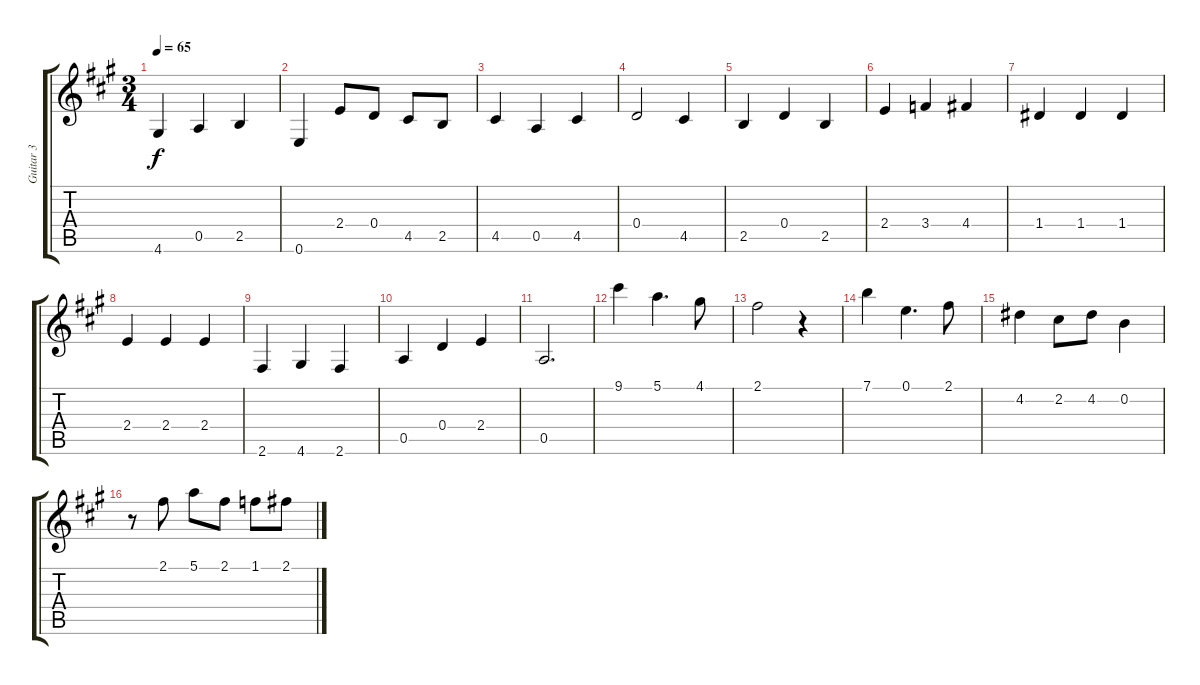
\track ("Guitar 3" "Guitar 3") {instrument acousticguitarnylon}
\staff {score tabs}
\tuning (E4 B3 G3 D3 A2 E2) {hide}
\ts (3 4)
\tempo 65
\clef g2
\ks a
4.6.4{dy f} 0.5.4 2.5.4 |
0.6.4 2.4.8 0.4.8 4.5.8 2.5.8 |
4.5.4 0.5.4 4.5.4 |
0.4.2 4.5.4 |
2.5.4 0.4.4 2.5.4 |
2.4.4 3.4.4 4.4.4 |
1.4.4 1.4.4 1.4.4 |
2.4.4 2.4.4 2.4.4 |
2.6.4 4.6.4 2.6.4 |
0.5.4 0.4.4 2.4.4 |
0.5.2{d} |
9.1.4 5.1.4{d} 4.1.8 |
2.1.2 r.4 |
7.1.4 0.1.4{d} 2.1.8 |
4.2.4 2.2.8 4.2.8 0.2.4 |
r.8 2.1.8 5.1.8 2.1.8 1.1.8 2.1.8
